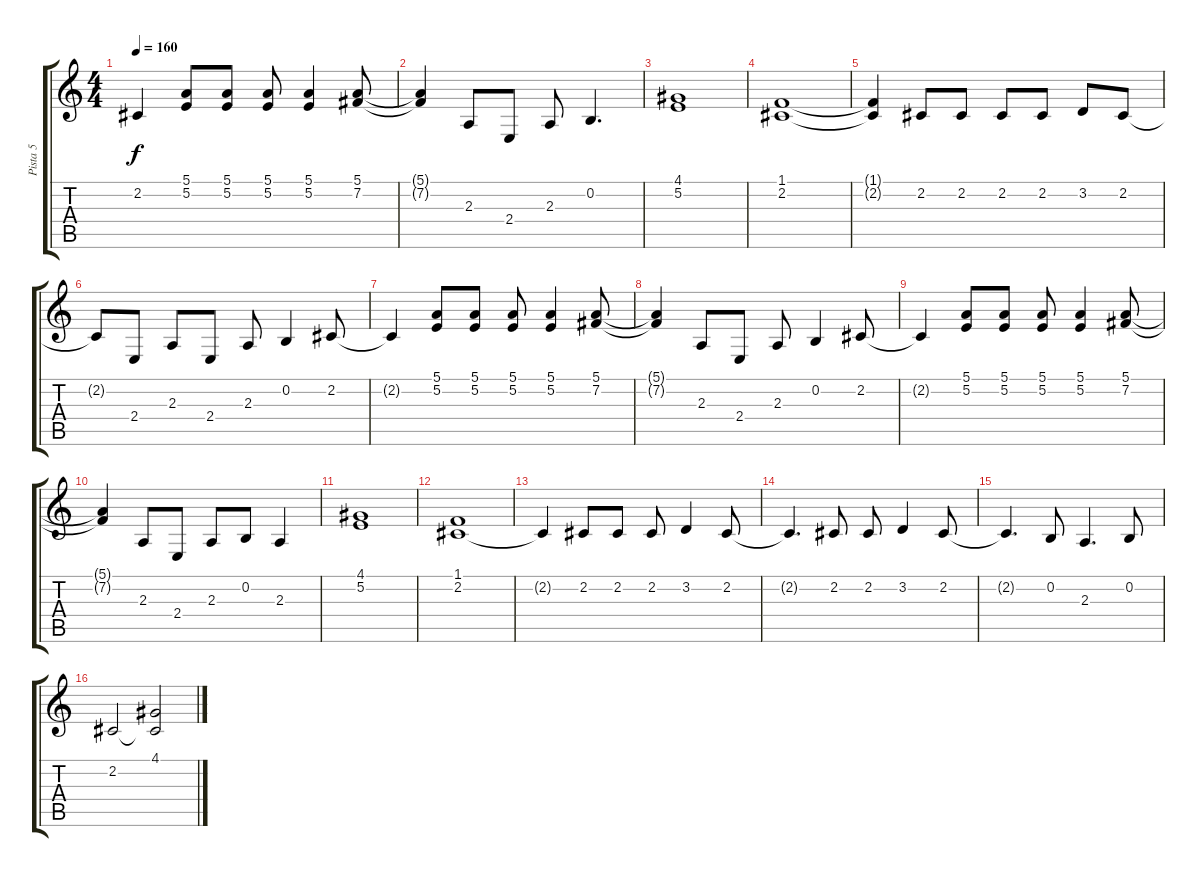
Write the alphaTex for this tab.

\track ("Pista 5" "Pista 5") {instrument electricgrandpiano}
\staff {score tabs}
\tuning (E4 B3 G3 D3 A2 E2) {hide}
\ts (4 4)
\tempo 160
\clef g2
\ks c
2.2{t}.4{dy f} (5.1 5.2).8 (5.1 5.2).8 (5.1 5.2).8 (5.1 5.2).4 (5.1 7.2).8 |
(5.1{t} 7.2{t}).4 2.3.8 2.4.8 2.3.8 0.2.4{d} |
(4.1 5.2).1 |
(1.1 2.2).1 |
(1.1{t} 2.2{t}).4 2.2.8 2.2.8 2.2.8 2.2.8 3.2.8 2.2.8 |
2.2{t}.8 2.4.8 2.3.8 2.4.8 2.3.8 0.2.4 2.2.8 |
2.2{t}.4 (5.1 5.2).8 (5.1 5.2).8 (5.1 5.2).8 (5.1 5.2).4 (5.1 7.2).8 |
(5.1{t} 7.2{t}).4 2.3.8 2.4.8 2.3.8 0.2.4 2.2.8 |
2.2{t}.4 (5.1 5.2).8 (5.1 5.2).8 (5.1 5.2).8 (5.1 5.2).4 (5.1 7.2).8 |
(5.1{t} 7.2{t}).4 2.3.8 2.4.8 2.3.8 0.2.8 2.3.4 |
(4.1 5.2).1 |
(1.1 2.2).1 |
2.2{t}.4 2.2.8 2.2.8 2.2.8 3.2.4 2.2.8 |
2.2{t}.4{d} 2.2.8 2.2.8 3.2.4 2.2.8 |
2.2{t}.4{d} 0.2.8 2.3.4{d} 0.2.8 |
2.2.2 (4.1 2.2{t}).2
